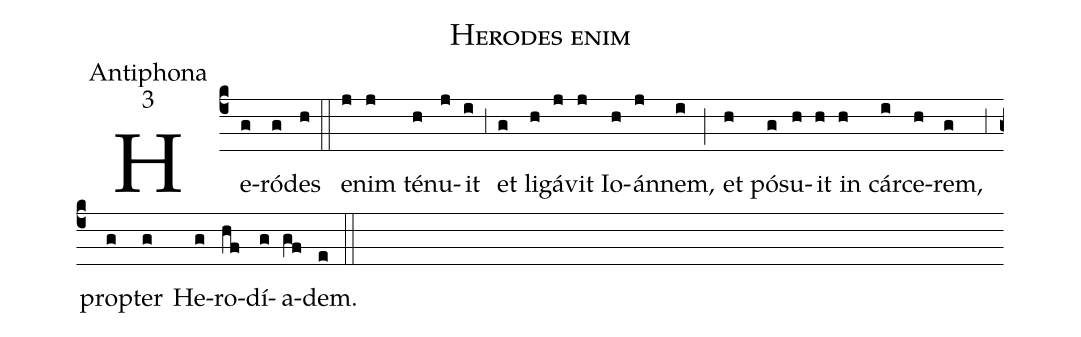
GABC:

name:Herodes enim;
office-part:Antiphona;
mode:3;
%%
(c4) He(g)ró(g)des(h) (::)
e(j)nim(j) té(h)nu(j)it(i) (,3) et(g) li(h)gá(j)vit(j) Io(h)án(j)nem,(i) (;) et(h) pó(g)su(h)it(h) in(h) cár(i)ce(h)rem,(g) (,3) prop(g)ter(g) He(g)ro(hf)dí(g)a(gf)dem.(e) (::)
